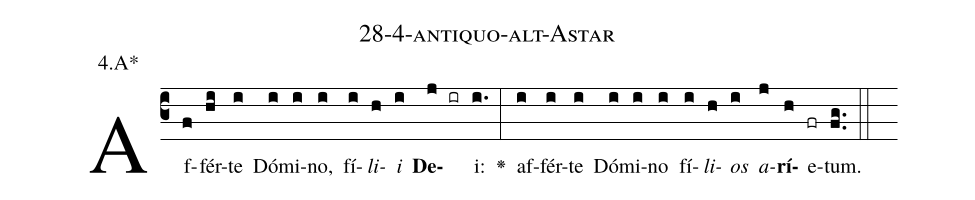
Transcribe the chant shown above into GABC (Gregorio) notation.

name: 28-4-antiquo-alt-Astar;
annotation: 4.A*;
%%
(c3)Af(f)fér(hi)te(i) Dó(i)mi(i)no,(i) fí(i)<i>li</i>(h)<i>i</i>(i) <b>De</b>(j ir)i:(i.) <v>\greheightstar</v>(:) af(i)fér(i)te(i) Dó(i)mi(i)no(i) fí(i)<i>li</i>(h)<i>os</i>(i) <i>a</i>(j)<b>rí</b>(h)e(fr)tum.(fg..) (::)


%E(i) u(h) o(i) u(j) a(h) e.(fg..) (::)
